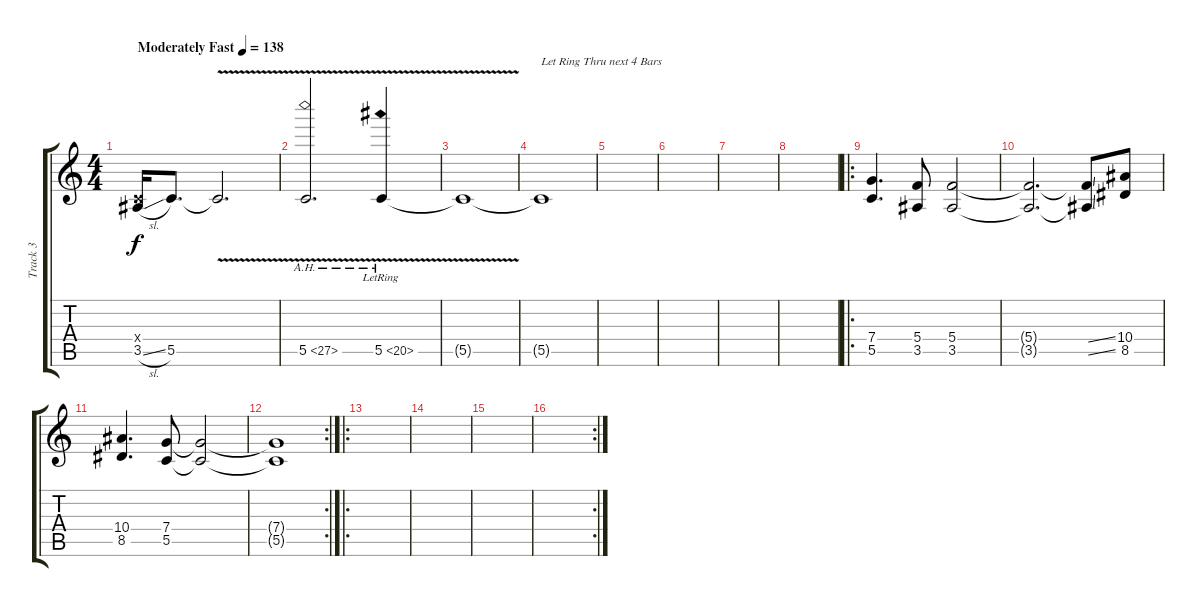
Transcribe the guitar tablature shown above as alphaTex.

\track ("Track 3" "Track 3") {instrument overdrivenguitar}
\staff {score tabs}
\tuning (D4 A3 F3 C3 G2 C2) {hide}
\ts (4 4)
\tempo (138 "Moderately Fast")
\clef g2
\ks c
(0.4{x} 3.5{sl}).16{dy f instrument overdrivenguitar} 5.5.8{d} 5.5{v t}.2{d} |
5.5{ah 22 v}.2{d} 5.5{ah 15 v lr}.4 |
5.5{t}.1 |
5.5{t}.1{txt "Let Ring Thru next 4 Bars"} |
|
|
|
|
\ro
(7.4 5.5).4{d} (5.4 3.5).8 (5.4 3.5).2 |
(5.4{t} 3.5{t}).2{d} (5.4{ss t} 3.5{ss t}).8 (10.4 8.5).8 |
(10.4 8.5).4{d} (7.4 5.5).8 (7.4{t} 5.5{t}).2 |
\rc 2
(7.4{t} 5.5{t}).1 |
\ro
|
|
|
\rc 2
